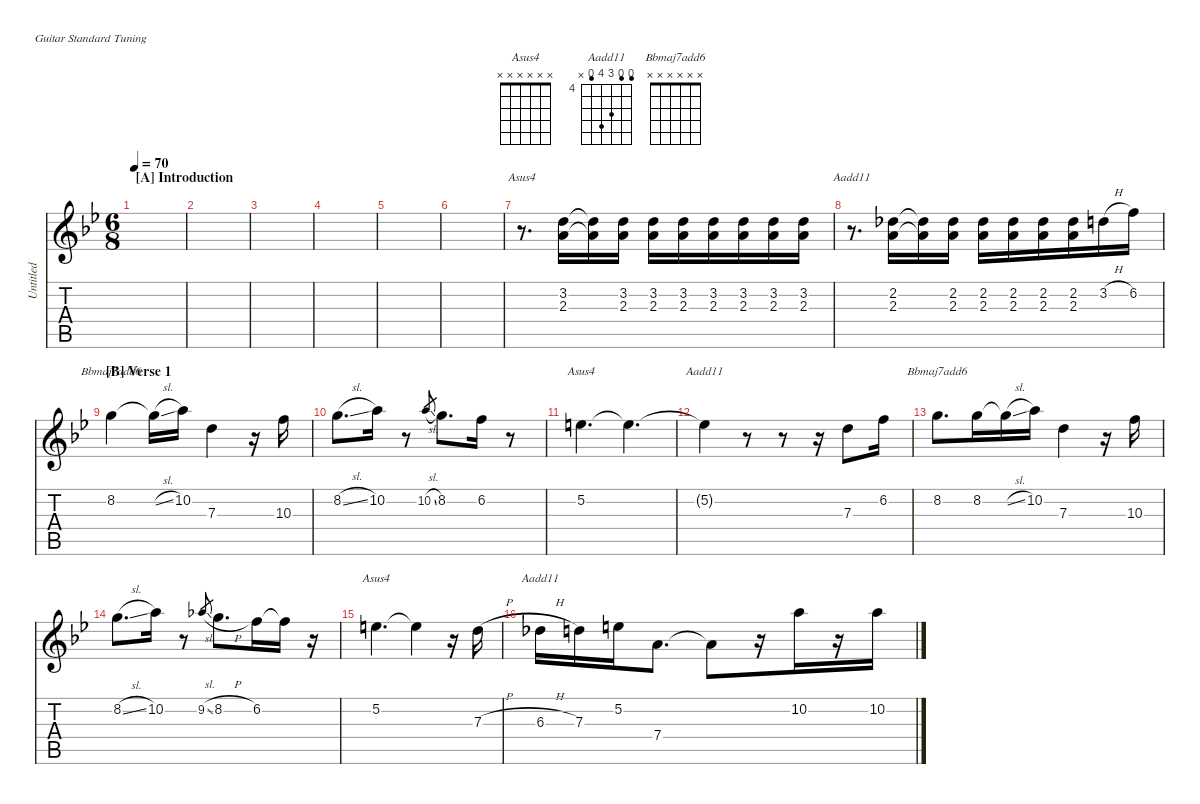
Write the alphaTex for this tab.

\defaultSystemsLayout 4
\hideDynamics
\bracketExtendMode nobrackets
\otherSystemsTrackNameOrientation horizontal
\track ("Untitled" "Untitled") {instrument overdrivenguitar}
\staff {score tabs}
\tuning (E4 B3 G3 D3 A2 E2)
\chord ("Asus4" x x x x x x)
\chord ("Aadd11" 3 3 6 7 3 x) {firstfret 4}
\chord ("Bbmaj7add6" x x x x x x)
\ts (6 8)
\section ("A" "Introduction")
\tempo 70
\clef g2
\ks bb
|
|
|
|
|
|
r.8{d ch "Asus4" beam Down} (3.2{acc forcenatural} 2.3{acc forcenatural}).16{beam Down} (3.2{t acc forcenatural} 2.3{t acc forcenatural}).16{beam Down} (3.2{acc forcenatural} 2.3{acc forcenatural}).16{beam Down} (3.2{acc forcenatural} 2.3{acc forcenatural}).16{beam Down} (3.2{acc forcenatural} 2.3{acc forcenatural}).16{beam Down} (3.2{acc forcenatural} 2.3{acc forcenatural}).16{beam Down} (3.2{acc forcenatural} 2.3{acc forcenatural}).16{beam Down} (3.2{acc forcenatural} 2.3{acc forcenatural}).16{beam Down} (3.2{acc forcenatural} 2.3{acc forcenatural}).16{beam Down} |
r.8{d ch "Aadd11" beam Down} (2.2{acc b} 2.3{acc forcenatural}).16{beam Down} (2.2{t acc b} 2.3{t acc forcenatural}).16{beam Down} (2.2{acc b} 2.3{acc forcenatural}).16{beam Down} (2.2{acc b} 2.3{acc forcenatural}).16{beam Down} (2.2{acc b} 2.3{acc forcenatural}).16{beam Down} (2.2{acc b} 2.3{acc forcenatural}).16{beam Down} (2.2{acc b} 2.3{acc forcenatural}).16{beam Down} 3.2{h acc forcenatural}.16{beam Down} 6.2{acc forcenatural}.16{beam Down} |
\section ("B" "Verse 1")
8.2{acc forcenatural}.4{ch "Bbmaj7add6" beam Down} 8.2{sl t acc forcenatural}.16{beam Down} 10.2{acc forcenatural}.16{beam Down} 7.3{acc forcenatural}.4{beam Down} r.16{beam Down} 10.3{acc forcenatural}.16{beam Down} |
8.2{sl acc forcenatural}.8{d beam Down} 10.2{acc forcenatural}.16{beam Down} r.8{beam Down} 10.2{sl acc forcenatural}.8{gr beam Up} 8.2{acc forcenatural}.8{d beam Down} 6.2{acc forcenatural}.16{beam Down} r.8{beam Down} |
5.2{acc forcenatural}.4{d ch "Asus4" beam Down} 5.2{t acc forcenatural}.4{d beam Down} |
5.2{t acc forcenatural}.4{ch "Aadd11" beam Down} r.8{beam Down} r.8{beam Down} r.16{beam Down} 7.3{acc forcenatural}.8{beam Down} 6.2{acc forcenatural}.16{beam Down} |
8.2{acc forcenatural}.8{d ch "Bbmaj7add6" beam Down} 8.2{acc forcenatural}.16{beam Down} 8.2{sl t acc forcenatural}.16{beam Down} 10.2{acc forcenatural}.16{beam Down} 7.3{acc forcenatural}.4{beam Down} r.16{beam Down} 10.3{acc forcenatural}.16{beam Down} |
8.2{sl acc forcenatural}.8{d beam Down} 10.2{acc forcenatural}.16{beam Down} r.8{beam Down} 9.2{sl acc b}.8{gr beam Up} 8.2{h acc forcenatural}.8{d beam Down} 6.2{acc forcenatural}.16{beam Down} 6.2{t acc forcenatural}.16{beam Down} r.16{beam Down} |
5.2{acc forcenatural}.4{d ch "Asus4" beam Down} 5.2{t acc forcenatural}.4{beam Down} r.16{beam Down} 7.3{h acc forcenatural}.16{beam Down} |
6.3{h acc b}.16{ch "Aadd11" beam Down} 7.3{acc forcenatural}.16{beam Down} 5.2{acc forcenatural}.16{beam Down} 7.4{acc forcenatural}.8{d beam Down} 7.4{t acc forcenatural}.8{beam Down} r.16{beam Down} 10.2{acc forcenatural}.16{beam Down} r.16{beam Down} 10.2{acc forcenatural}.16{beam Down}
